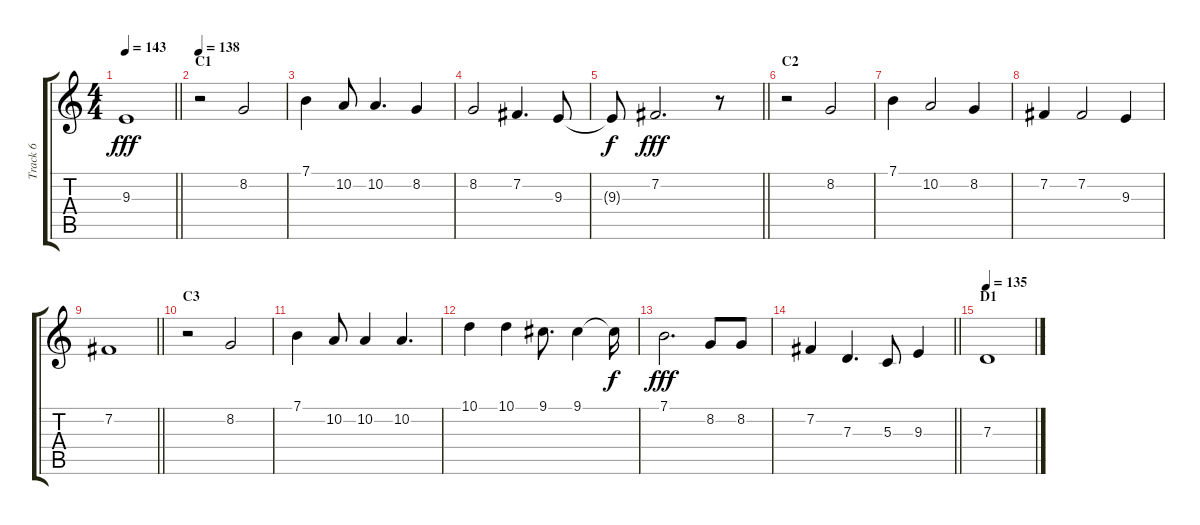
\track ("Track 6" "Track 6") {instrument stringensemble1}
\staff {score tabs}
\tuning (E4 B3 G3 D3 A2 E2) {hide}
\ts (4 4)
\tempo 143
\clef g2
\barLineRight lightlight
\ks c
9.3.1{dy fff} |
\section ("" "C1")
\tempo 138
r.2 8.2.2 |
7.1.4 10.2.8 10.2.4{d} 8.2.4 |
8.2.2 7.2.4{d} 9.3.8 |
\barLineRight lightlight
9.3{t}.8{dy f} 7.2.2{d dy fff} r.8 |
\section ("" "C2")
r.2 8.2.2 |
7.1.4 10.2.2 8.2.4 |
7.2.4 7.2.2 9.3.4 |
\barLineRight lightlight
7.2.1 |
\section ("" "C3")
r.2 8.2.2 |
7.1.4 10.2.8 10.2.4 10.2.4{d} |
10.1.4 10.1.4 9.1.8{d} 9.1.4 9.1{t}.16{dy f} |
7.1.2{d dy fff} 8.2.8 8.2.8 |
\barLineRight lightlight
7.2.4 7.3.4{d} 5.3.8 9.3.4 |
\section ("" "D1")
\tempo 135
7.3.1
